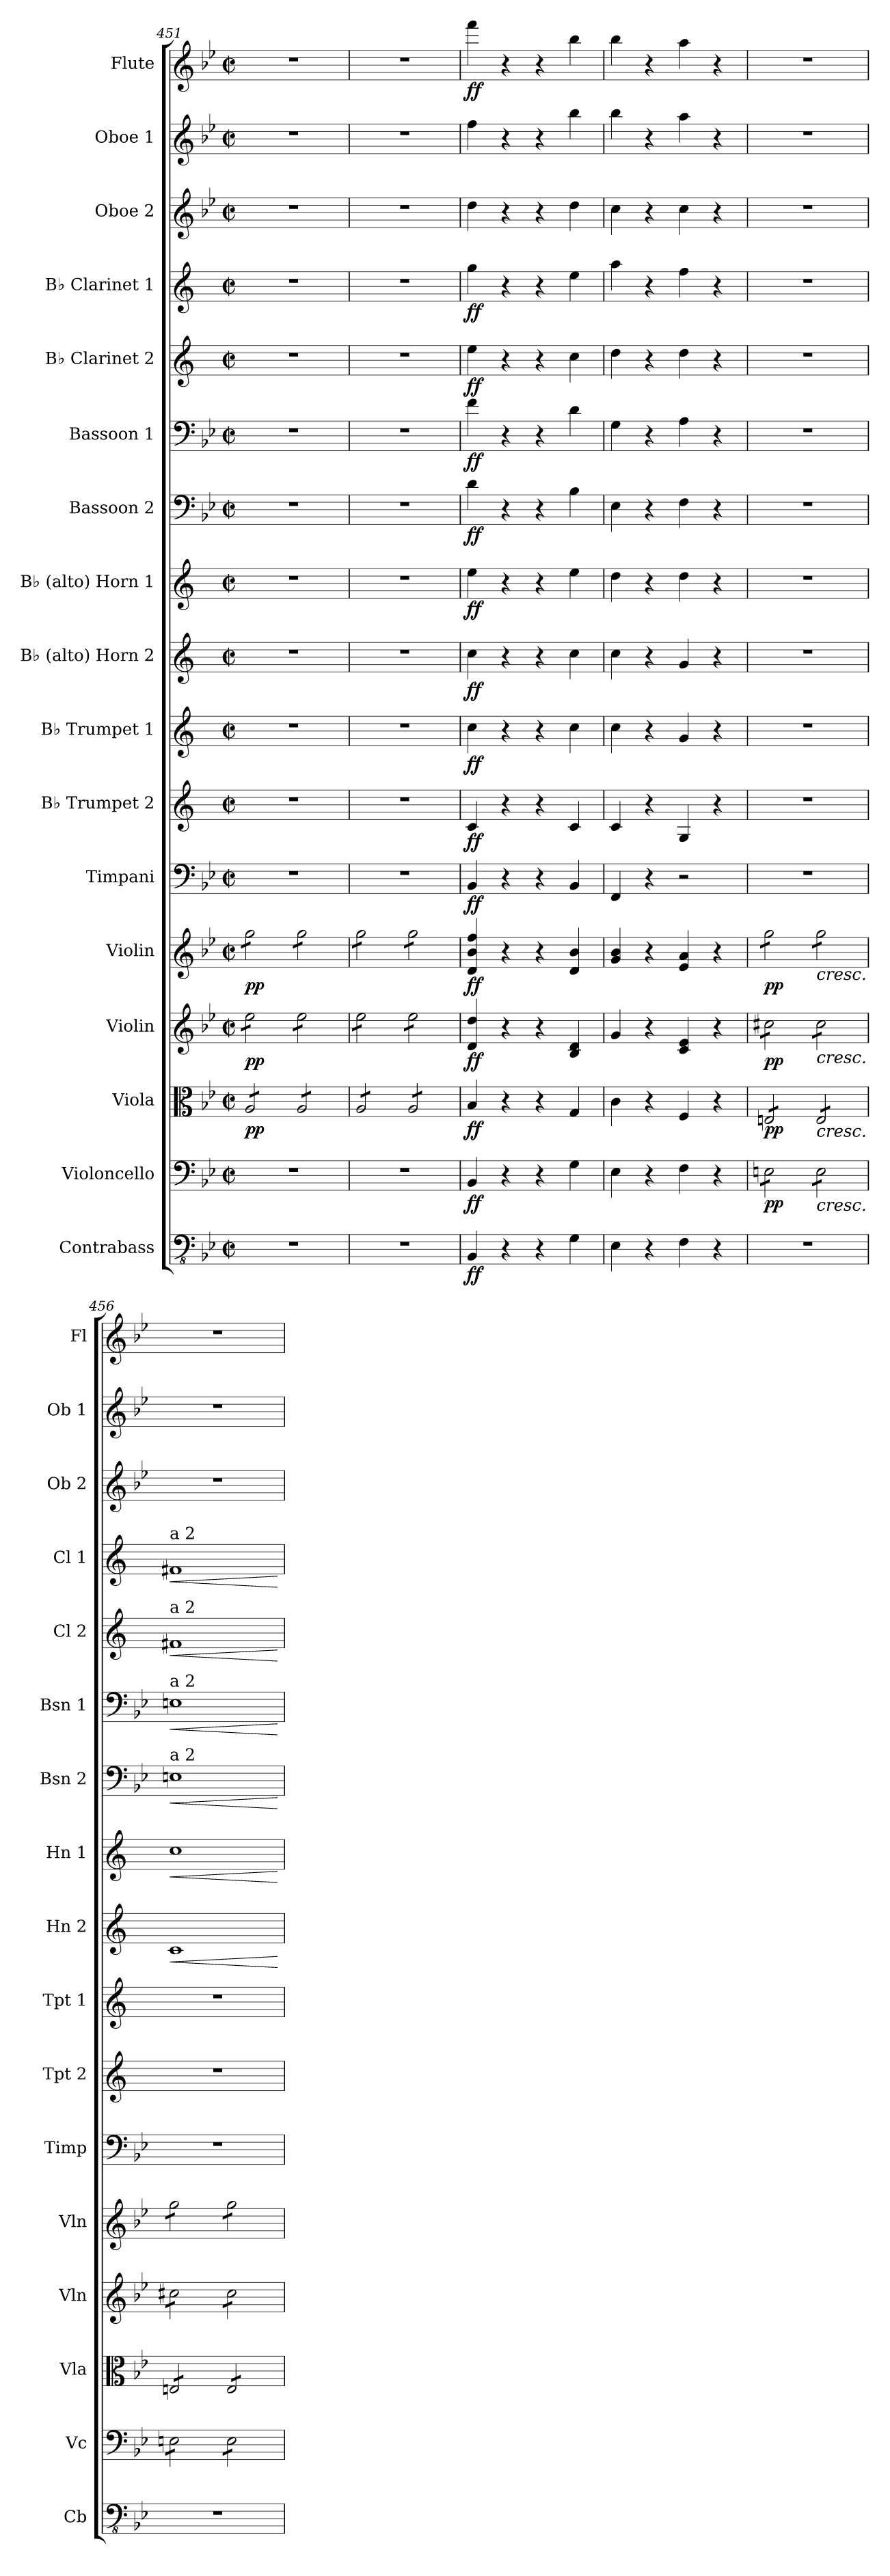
**kern	**dynam	**kern	**dynam	**kern	**dynam	**kern	**dynam	**kern	**dynam	**kern	**dynam	**kern	**dynam	**kern	**dynam	**kern	**dynam	**kern	**dynam	**kern	**dynam	**kern	**dynam	**kern	**dynam	**kern	**dynam	**kern	**kern	**kern	**dynam
*part17	*part17	*part16	*part16	*part15	*part15	*part14	*part14	*part13	*part13	*part12	*part12	*part11	*part11	*part10	*part10	*part9	*part9	*part8	*part8	*part7	*part7	*part6	*part6	*part5	*part5	*part4	*part4	*part3	*part2	*part1	*part1
*staff17	*staff17	*staff16	*staff16	*staff15	*staff15	*staff14	*staff14	*staff13	*staff13	*staff12	*staff12	*staff11	*staff11	*staff10	*staff10	*staff9	*staff9	*staff8	*staff8	*staff7	*staff7	*staff6	*staff6	*staff5	*staff5	*staff4	*staff4	*staff3	*staff2	*staff1	*staff1
*I"Contrabass	*	*I"Violoncello	*	*I"Viola	*	*I"Violin	*	*I"Violin	*	*I"Timpani	*	*I"B♭ Trumpet 2	*	*I"B♭ Trumpet 1	*	*I"B♭ (alto) Horn 2	*	*I"B♭ (alto) Horn 1	*	*I"Bassoon 2	*	*I"Bassoon 1	*	*I"B♭ Clarinet 2	*	*I"B♭ Clarinet 1	*	*I"Oboe 2	*I"Oboe 1	*I"Flute	*
*I'Cb	*	*I'Vc	*	*I'Vla	*	*I'Vln	*	*I'Vln	*	*I'Timp	*	*I'Tpt 2	*	*I'Tpt 1	*	*I'Hn 2	*	*I'Hn 1	*	*I'Bsn 2	*	*I'Bsn 1	*	*I'Cl 2	*	*I'Cl 1	*	*I'Ob 2	*I'Ob 1	*I'Fl	*
*clefFv4	*	*clefF4	*	*clefC3	*	*clefG2	*	*clefG2	*	*clefF4	*	*clefG2	*	*clefG2	*	*clefG2	*	*clefG2	*	*clefF4	*	*clefF4	*	*clefG2	*	*clefG2	*	*clefG2	*clefG2	*clefG2	*
*	*	*	*	*	*	*	*	*	*	*	*	*ITrd1c2	*	*ITrd1c2	*	*ITrd1c2	*	*ITrd1c2	*	*	*	*	*	*ITrd1c2	*	*ITrd1c2	*	*	*	*	*
*k[b-e-]	*	*k[b-e-]	*	*k[b-e-]	*	*k[b-e-]	*	*k[b-e-]	*	*k[b-e-]	*	*k[b-e-]	*	*k[b-e-]	*	*k[b-e-]	*	*k[b-e-]	*	*k[b-e-]	*	*k[b-e-]	*	*k[b-e-]	*	*k[b-e-]	*	*k[b-e-]	*k[b-e-]	*k[b-e-]	*
*M2/2	*	*M2/2	*	*M2/2	*	*M2/2	*	*M2/2	*	*M2/2	*	*M2/2	*	*M2/2	*	*M2/2	*	*M2/2	*	*M2/2	*	*M2/2	*	*M2/2	*	*M2/2	*	*M2/2	*M2/2	*M2/2	*
*met(c|)	*	*met(c|)	*	*met(c|)	*	*met(c|)	*	*met(c|)	*	*met(c|)	*	*met(c|)	*	*met(c|)	*	*met(c|)	*	*met(c|)	*	*met(c|)	*	*met(c|)	*	*met(c|)	*	*met(c|)	*	*met(c|)	*met(c|)	*met(c|)	*
=451	=451	=451	=451	=451	=451	=451	=451	=451	=451	=451	=451	=451	=451	=451	=451	=451	=451	=451	=451	=451	=451	=451	=451	=451	=451	=451	=451	=451	=451	=451	=451
!	!	!	!	!	!LO:DY:b	!	!LO:DY:b	!	!LO:DY:b	!	!	!	!	!	!	!	!	!	!	!	!	!	!	!	!	!	!	!	!	!	!
*	*	*	*	*tremolo	*	*	*	*	*	*	*	*	*	*	*	*	*	*	*	*	*	*	*	*	*	*	*	*	*	*	*
*	*	*	*	*	*	*tremolo	*	*	*	*	*	*	*	*	*	*	*	*	*	*	*	*	*	*	*	*	*	*	*	*	*
*	*	*	*	*	*	*	*	*tremolo	*	*	*	*	*	*	*	*	*	*	*	*	*	*	*	*	*	*	*	*	*	*	*
1r	.	1r	.	8A/L	pp	8ee-\L	pp	8gg\L	pp	1r	.	1r	.	1r	.	1r	.	1r	.	1r	.	1r	.	1r	.	1r	.	1r	1r	1r	.
.	.	.	.	8A/	.	8ee-\	.	8gg\	.	.	.	.	.	.	.	.	.	.	.	.	.	.	.	.	.	.	.	.	.	.	.
.	.	.	.	8A/	.	8ee-\	.	8gg\	.	.	.	.	.	.	.	.	.	.	.	.	.	.	.	.	.	.	.	.	.	.	.
.	.	.	.	8A/J	.	8ee-\J	.	8gg\J	.	.	.	.	.	.	.	.	.	.	.	.	.	.	.	.	.	.	.	.	.	.	.
.	.	.	.	8A/L	.	8ee-\L	.	8gg\L	.	.	.	.	.	.	.	.	.	.	.	.	.	.	.	.	.	.	.	.	.	.	.
.	.	.	.	8A/	.	8ee-\	.	8gg\	.	.	.	.	.	.	.	.	.	.	.	.	.	.	.	.	.	.	.	.	.	.	.
.	.	.	.	8A/	.	8ee-\	.	8gg\	.	.	.	.	.	.	.	.	.	.	.	.	.	.	.	.	.	.	.	.	.	.	.
.	.	.	.	8A/J	.	8ee-\J	.	8gg\J	.	.	.	.	.	.	.	.	.	.	.	.	.	.	.	.	.	.	.	.	.	.	.
!!LO:PB:g=z
=452	=452	=452	=452	=452	=452	=452	=452	=452	=452	=452	=452	=452	=452	=452	=452	=452	=452	=452	=452	=452	=452	=452	=452	=452	=452	=452	=452	=452	=452	=452	=452
1r	.	1r	.	8A/L	.	8ee-\L	.	8gg\L	.	1r	.	1r	.	1r	.	1r	.	1r	.	1r	.	1r	.	1r	.	1r	.	1r	1r	1r	.
.	.	.	.	8A/	.	8ee-\	.	8gg\	.	.	.	.	.	.	.	.	.	.	.	.	.	.	.	.	.	.	.	.	.	.	.
.	.	.	.	8A/	.	8ee-\	.	8gg\	.	.	.	.	.	.	.	.	.	.	.	.	.	.	.	.	.	.	.	.	.	.	.
.	.	.	.	8A/J	.	8ee-\J	.	8gg\J	.	.	.	.	.	.	.	.	.	.	.	.	.	.	.	.	.	.	.	.	.	.	.
.	.	.	.	8A/L	.	8ee-\L	.	8gg\L	.	.	.	.	.	.	.	.	.	.	.	.	.	.	.	.	.	.	.	.	.	.	.
.	.	.	.	8A/	.	8ee-\	.	8gg\	.	.	.	.	.	.	.	.	.	.	.	.	.	.	.	.	.	.	.	.	.	.	.
.	.	.	.	8A/	.	8ee-\	.	8gg\	.	.	.	.	.	.	.	.	.	.	.	.	.	.	.	.	.	.	.	.	.	.	.
.	.	.	.	8A/J	.	8ee-\J	.	8gg\J	.	.	.	.	.	.	.	.	.	.	.	.	.	.	.	.	.	.	.	.	.	.	.
*	*	*	*	*	*	*	*	*Xtremolo	*	*	*	*	*	*	*	*	*	*	*	*	*	*	*	*	*	*	*	*	*	*	*
*	*	*	*	*	*	*Xtremolo	*	*	*	*	*	*	*	*	*	*	*	*	*	*	*	*	*	*	*	*	*	*	*	*	*
*	*	*	*	*Xtremolo	*	*	*	*	*	*	*	*	*	*	*	*	*	*	*	*	*	*	*	*	*	*	*	*	*	*	*
=453	=453	=453	=453	=453	=453	=453	=453	=453	=453	=453	=453	=453	=453	=453	=453	=453	=453	=453	=453	=453	=453	=453	=453	=453	=453	=453	=453	=453	=453	=453	=453
!	!LO:DY:b	!	!LO:DY:b	!	!LO:DY:b	!	!LO:DY:b	!	!LO:DY:b	!	!LO:DY:b	!	!LO:DY:b	!	!LO:DY:b	!	!LO:DY:b	!	!LO:DY:b	!	!LO:DY:b	!	!LO:DY:b	!	!LO:DY:b	!	!LO:DY:b	!	!	!	!LO:DY:b
4BBB-/	ff	4BB-/	ff	4B-/	ff	4d/ 4dd/	ff	4d/ 4b-/ 4ff/	ff	4BB-/	ff	4B-/	ff	4b-\	ff	4b-\	ff	4dd\	ff	4d\	ff	4f\	ff	4dd\	ff	4ff\	ff	4dd\	4ff\	4fff\	ff
4r	.	4r	.	4r	.	4r	.	4r	.	4r	.	4r	.	4r	.	4r	.	4r	.	4r	.	4r	.	4r	.	4r	.	4r	4r	4r	.
4r	.	4r	.	4r	.	4r	.	4r	.	4r	.	4r	.	4r	.	4r	.	4r	.	4r	.	4r	.	4r	.	4r	.	4r	4r	4r	.
4GG\	.	4G\	.	4G/	.	4B-/ 4d/	.	4d/ 4b-/	.	4BB-/	.	4B-/	.	4b-\	.	4b-\	.	4dd\	.	4B-\	.	4d\	.	4b-\	.	4dd\	.	4dd\	4bb-\	4bb-\	.
=454	=454	=454	=454	=454	=454	=454	=454	=454	=454	=454	=454	=454	=454	=454	=454	=454	=454	=454	=454	=454	=454	=454	=454	=454	=454	=454	=454	=454	=454	=454	=454
4EE-\	.	4E-\	.	4c\	.	4g/	.	4g/ 4b-/	.	4FF/	.	4B-/	.	4b-\	.	4b-\	.	4cc\	.	4E-\	.	4G\	.	4cc\	.	4gg\	.	4cc\	4bb-\	4bb-\	.
4r	.	4r	.	4r	.	4r	.	4r	.	4r	.	4r	.	4r	.	4r	.	4r	.	4r	.	4r	.	4r	.	4r	.	4r	4r	4r	.
4FF\	.	4F\	.	4F/	.	4c/ 4e-/	.	4e-/ 4a/	.	2r	.	4F/	.	4f/	.	4f/	.	4cc\	.	4F\	.	4A\	.	4cc\	.	4ee-\	.	4cc\	4aa\	4aa\	.
4r	.	4r	.	4r	.	4r	.	4r	.	.	.	4r	.	4r	.	4r	.	4r	.	4r	.	4r	.	4r	.	4r	.	4r	4r	4r	.
=455	=455	=455	=455	=455	=455	=455	=455	=455	=455	=455	=455	=455	=455	=455	=455	=455	=455	=455	=455	=455	=455	=455	=455	=455	=455	=455	=455	=455	=455	=455	=455
!	!	!	!LO:DY:b	!	!LO:DY:b	!	!LO:DY:b	!	!LO:DY:b	!	!	!	!	!	!	!	!	!	!	!	!	!	!	!	!	!	!	!	!	!	!
*	*	*tremolo	*	*	*	*	*	*	*	*	*	*	*	*	*	*	*	*	*	*	*	*	*	*	*	*	*	*	*	*	*
*	*	*	*	*tremolo	*	*	*	*	*	*	*	*	*	*	*	*	*	*	*	*	*	*	*	*	*	*	*	*	*	*	*
*	*	*	*	*	*	*tremolo	*	*	*	*	*	*	*	*	*	*	*	*	*	*	*	*	*	*	*	*	*	*	*	*	*
*	*	*	*	*	*	*	*	*tremolo	*	*	*	*	*	*	*	*	*	*	*	*	*	*	*	*	*	*	*	*	*	*	*
1r	.	8En\L	pp	8En/L	pp	8cc#X\L	pp	8gg\L	pp	1r	.	1r	.	1r	.	1r	.	1r	.	1r	.	1r	.	1r	.	1r	.	1r	1r	1r	.
.	.	8En\	.	8En/	.	8cc#X\	.	8gg\	.	.	.	.	.	.	.	.	.	.	.	.	.	.	.	.	.	.	.	.	.	.	.
.	.	8En\	.	8En/	.	8cc#X\	.	8gg\	.	.	.	.	.	.	.	.	.	.	.	.	.	.	.	.	.	.	.	.	.	.	.
.	.	8En\J	.	8En/J	.	8cc#X\J	.	8gg\J	.	.	.	.	.	.	.	.	.	.	.	.	.	.	.	.	.	.	.	.	.	.	.
!	!	!	!	!	!	!	!	!LO:TX:b:i:t=cresc.	!	!	!	!	!	!	!	!	!	!	!	!	!	!	!	!	!	!	!	!	!	!	!
!	!	!	!	!	!	!LO:TX:b:i:t=cresc.	!	!	!	!	!	!	!	!	!	!	!	!	!	!	!	!	!	!	!	!	!	!	!	!	!
!	!	!	!	!LO:TX:b:i:t=cresc.	!	!	!	!	!	!	!	!	!	!	!	!	!	!	!	!	!	!	!	!	!	!	!	!	!	!	!
!	!	!LO:TX:b:i:t=cresc.	!	!	!	!	!	!	!	!	!	!	!	!	!	!	!	!	!	!	!	!	!	!	!	!	!	!	!	!	!
.	.	8E\L	.	8E/L	.	8cc#\L	.	8gg\L	.	.	.	.	.	.	.	.	.	.	.	.	.	.	.	.	.	.	.	.	.	.	.
.	.	8E\	.	8E/	.	8cc#\	.	8gg\	.	.	.	.	.	.	.	.	.	.	.	.	.	.	.	.	.	.	.	.	.	.	.
.	.	8E\	.	8E/	.	8cc#\	.	8gg\	.	.	.	.	.	.	.	.	.	.	.	.	.	.	.	.	.	.	.	.	.	.	.
.	.	8E\J	.	8E/J	.	8cc#\J	.	8gg\J	.	.	.	.	.	.	.	.	.	.	.	.	.	.	.	.	.	.	.	.	.	.	.
=456	=456	=456	=456	=456	=456	=456	=456	=456	=456	=456	=456	=456	=456	=456	=456	=456	=456	=456	=456	=456	=456	=456	=456	=456	=456	=456	=456	=456	=456	=456	=456
!	!	!	!	!	!	!	!	!	!	!	!	!	!	!	!	!	!	!	!	!	!	!	!	!	!	!LO:TX:a:t=a 2	!	!	!	!	!
!	!	!	!	!	!	!	!	!	!	!	!	!	!	!	!	!	!	!	!	!	!	!	!	!LO:TX:a:t=a 2	!	!	!	!	!	!	!
!	!	!	!	!	!	!	!	!	!	!	!	!	!	!	!	!	!	!	!	!	!	!LO:TX:a:t=a 2	!	!	!	!	!	!	!	!	!
!	!	!	!	!	!	!	!	!	!	!	!	!	!	!	!	!	!	!	!	!LO:TX:a:t=a 2	!	!	!	!	!	!	!	!	!	!	!
!	!	!	!	!	!	!	!	!	!	!	!	!	!	!	!	!	!LO:HP:b	!	!LO:HP:b	!	!LO:HP:b	!	!LO:HP:b	!	!LO:HP:b	!	!LO:HP:b	!	!	!	!
1r	.	8En\L	.	8En/L	.	8cc#X\L	.	8gg\L	.	1r	.	1r	.	1r	.	1B-	<	1b-	<	1En	<	1En	<	1en	<	1en	<	1r	1r	1r	.
.	.	8En\	.	8En/	.	8cc#X\	.	8gg\	.	.	.	.	.	.	.	.	.	.	.	.	.	.	.	.	.	.	.	.	.	.	.
.	.	8En\	.	8En/	.	8cc#X\	.	8gg\	.	.	.	.	.	.	.	.	.	.	.	.	.	.	.	.	.	.	.	.	.	.	.
.	.	8En\J	.	8En/J	.	8cc#X\J	.	8gg\J	.	.	.	.	.	.	.	.	.	.	.	.	.	.	.	.	.	.	.	.	.	.	.
.	.	8E\L	.	8E/L	.	8cc#\L	.	8gg\L	.	.	.	.	.	.	.	.	.	.	.	.	.	.	.	.	.	.	.	.	.	.	.
.	.	8E\	.	8E/	.	8cc#\	.	8gg\	.	.	.	.	.	.	.	.	.	.	.	.	.	.	.	.	.	.	.	.	.	.	.
.	.	8E\	.	8E/	.	8cc#\	.	8gg\	.	.	.	.	.	.	.	.	.	.	.	.	.	.	.	.	.	.	.	.	.	.	.
.	.	8E\J	.	8E/J	.	8cc#\J	.	8gg\J	.	.	.	.	.	.	.	.	.	.	.	.	.	.	.	.	.	.	.	.	.	.	.
*	*	*	*	*	*	*	*	*Xtremolo	*	*	*	*	*	*	*	*	*	*	*	*	*	*	*	*	*	*	*	*	*	*	*
*	*	*	*	*	*	*Xtremolo	*	*	*	*	*	*	*	*	*	*	*	*	*	*	*	*	*	*	*	*	*	*	*	*	*
*	*	*	*	*Xtremolo	*	*	*	*	*	*	*	*	*	*	*	*	*	*	*	*	*	*	*	*	*	*	*	*	*	*	*
*	*	*Xtremolo	*	*	*	*	*	*	*	*	*	*	*	*	*	*	*	*	*	*	*	*	*	*	*	*	*	*	*	*	*
.	.	.	.	.	.	.	.	.	.	.	.	.	.	.	.	.	[	.	[	.	[	.	[	.	[	.	[	.	.	.	.
=	=	=	=	=	=	=	=	=	=	=	=	=	=	=	=	=	=	=	=	=	=	=	=	=	=	=	=	=	=	=	=
*-	*-	*-	*-	*-	*-	*-	*-	*-	*-	*-	*-	*-	*-	*-	*-	*-	*-	*-	*-	*-	*-	*-	*-	*-	*-	*-	*-	*-	*-	*-	*-
